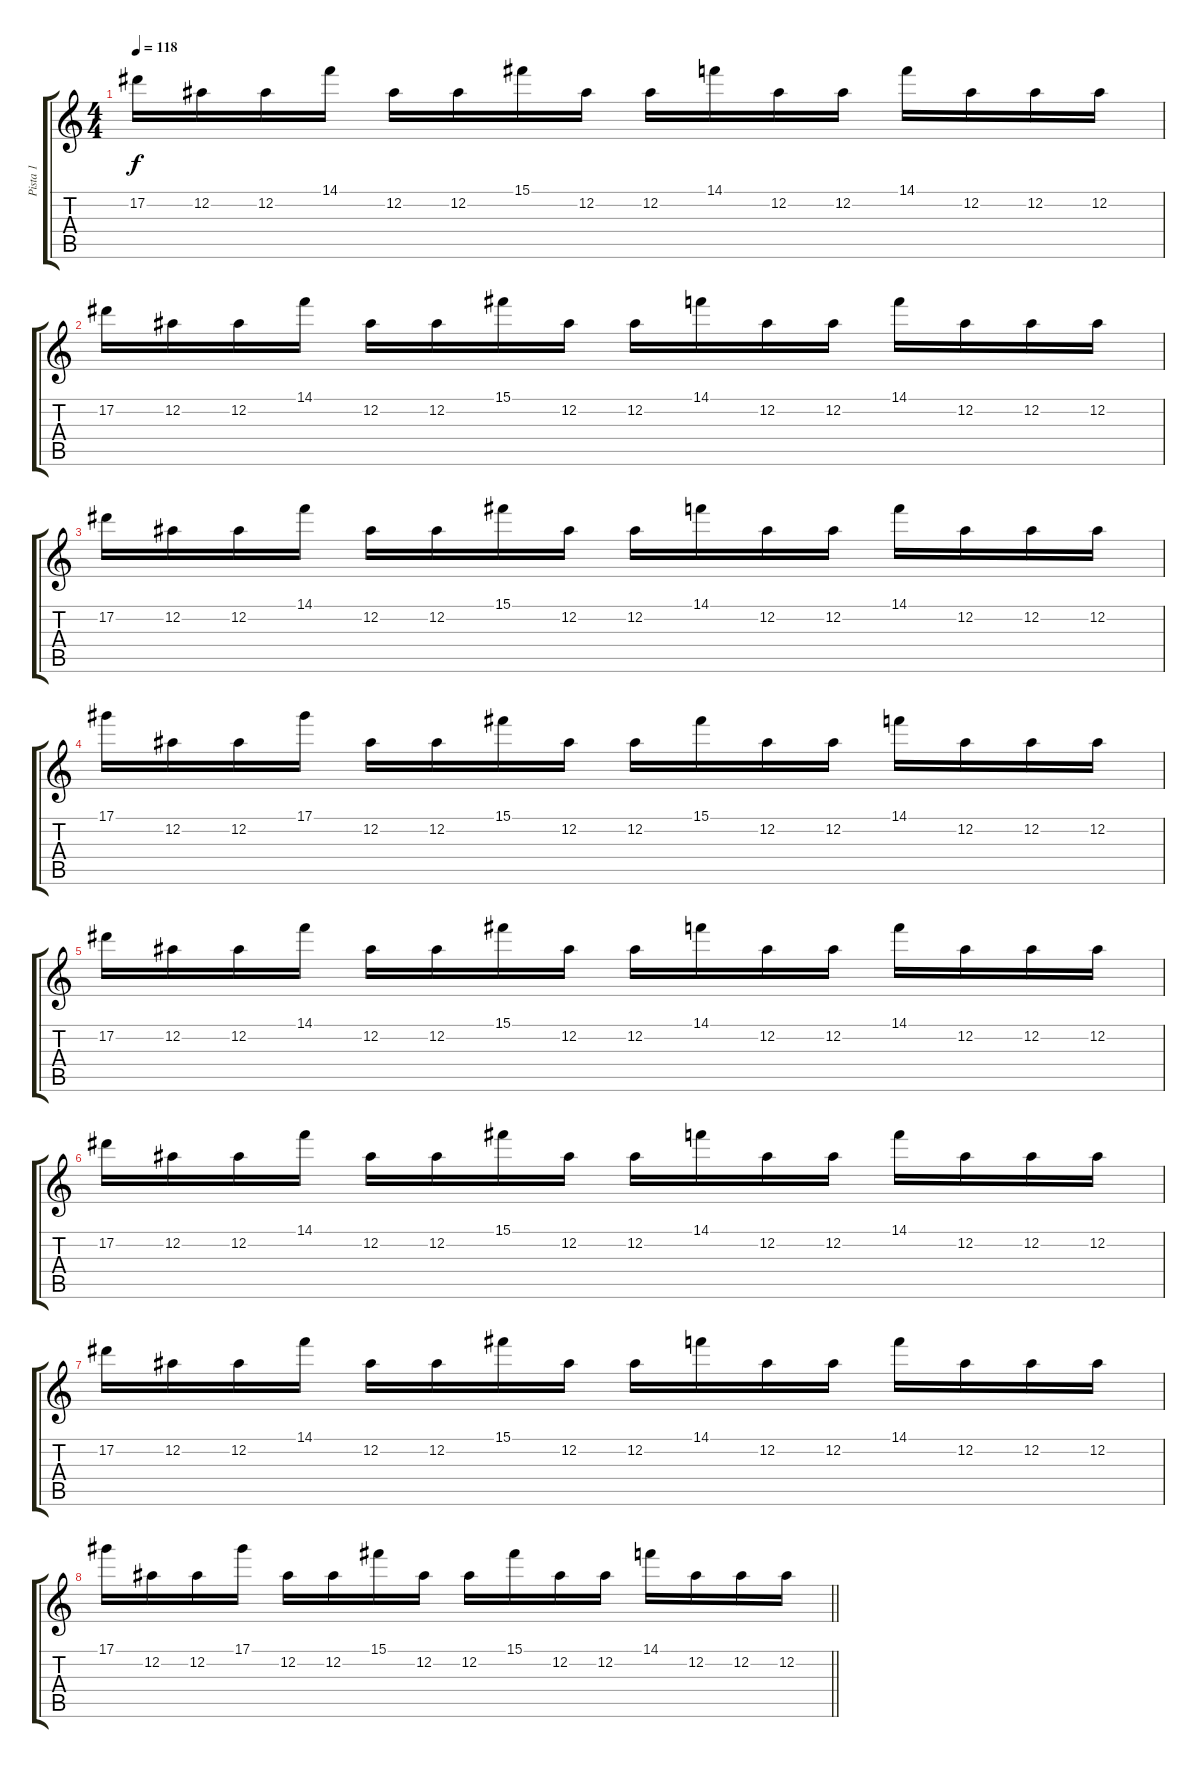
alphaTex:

\track ("Pista 1" "Pista 1") {instrument distortionguitar}
\staff {score tabs}
\tuning (Eb4 Bb3 Gb3 Db3 Ab2 Db2) {hide}
\ts (4 4)
\tempo 118
\clef g2
\ks c
17.2.16{dy f} 12.2.16 12.2.16 14.1.16 12.2.16 12.2.16 15.1.16 12.2.16 12.2.16 14.1.16 12.2.16 12.2.16 14.1.16 12.2.16 12.2.16 12.2.16 |
17.2.16 12.2.16 12.2.16 14.1.16 12.2.16 12.2.16 15.1.16 12.2.16 12.2.16 14.1.16 12.2.16 12.2.16 14.1.16 12.2.16 12.2.16 12.2.16 |
17.2.16 12.2.16 12.2.16 14.1.16 12.2.16 12.2.16 15.1.16 12.2.16 12.2.16 14.1.16 12.2.16 12.2.16 14.1.16 12.2.16 12.2.16 12.2.16 |
17.1.16 12.2.16 12.2.16 17.1.16 12.2.16 12.2.16 15.1.16 12.2.16 12.2.16 15.1.16 12.2.16 12.2.16 14.1.16 12.2.16 12.2.16 12.2.16 |
17.2.16 12.2.16 12.2.16 14.1.16 12.2.16 12.2.16 15.1.16 12.2.16 12.2.16 14.1.16 12.2.16 12.2.16 14.1.16 12.2.16 12.2.16 12.2.16 |
17.2.16 12.2.16 12.2.16 14.1.16 12.2.16 12.2.16 15.1.16 12.2.16 12.2.16 14.1.16 12.2.16 12.2.16 14.1.16 12.2.16 12.2.16 12.2.16 |
17.2.16 12.2.16 12.2.16 14.1.16 12.2.16 12.2.16 15.1.16 12.2.16 12.2.16 14.1.16 12.2.16 12.2.16 14.1.16 12.2.16 12.2.16 12.2.16 |
\barLineRight lightlight
17.1.16 12.2.16 12.2.16 17.1.16 12.2.16 12.2.16 15.1.16 12.2.16 12.2.16 15.1.16 12.2.16 12.2.16 14.1.16 12.2.16 12.2.16 12.2.16
